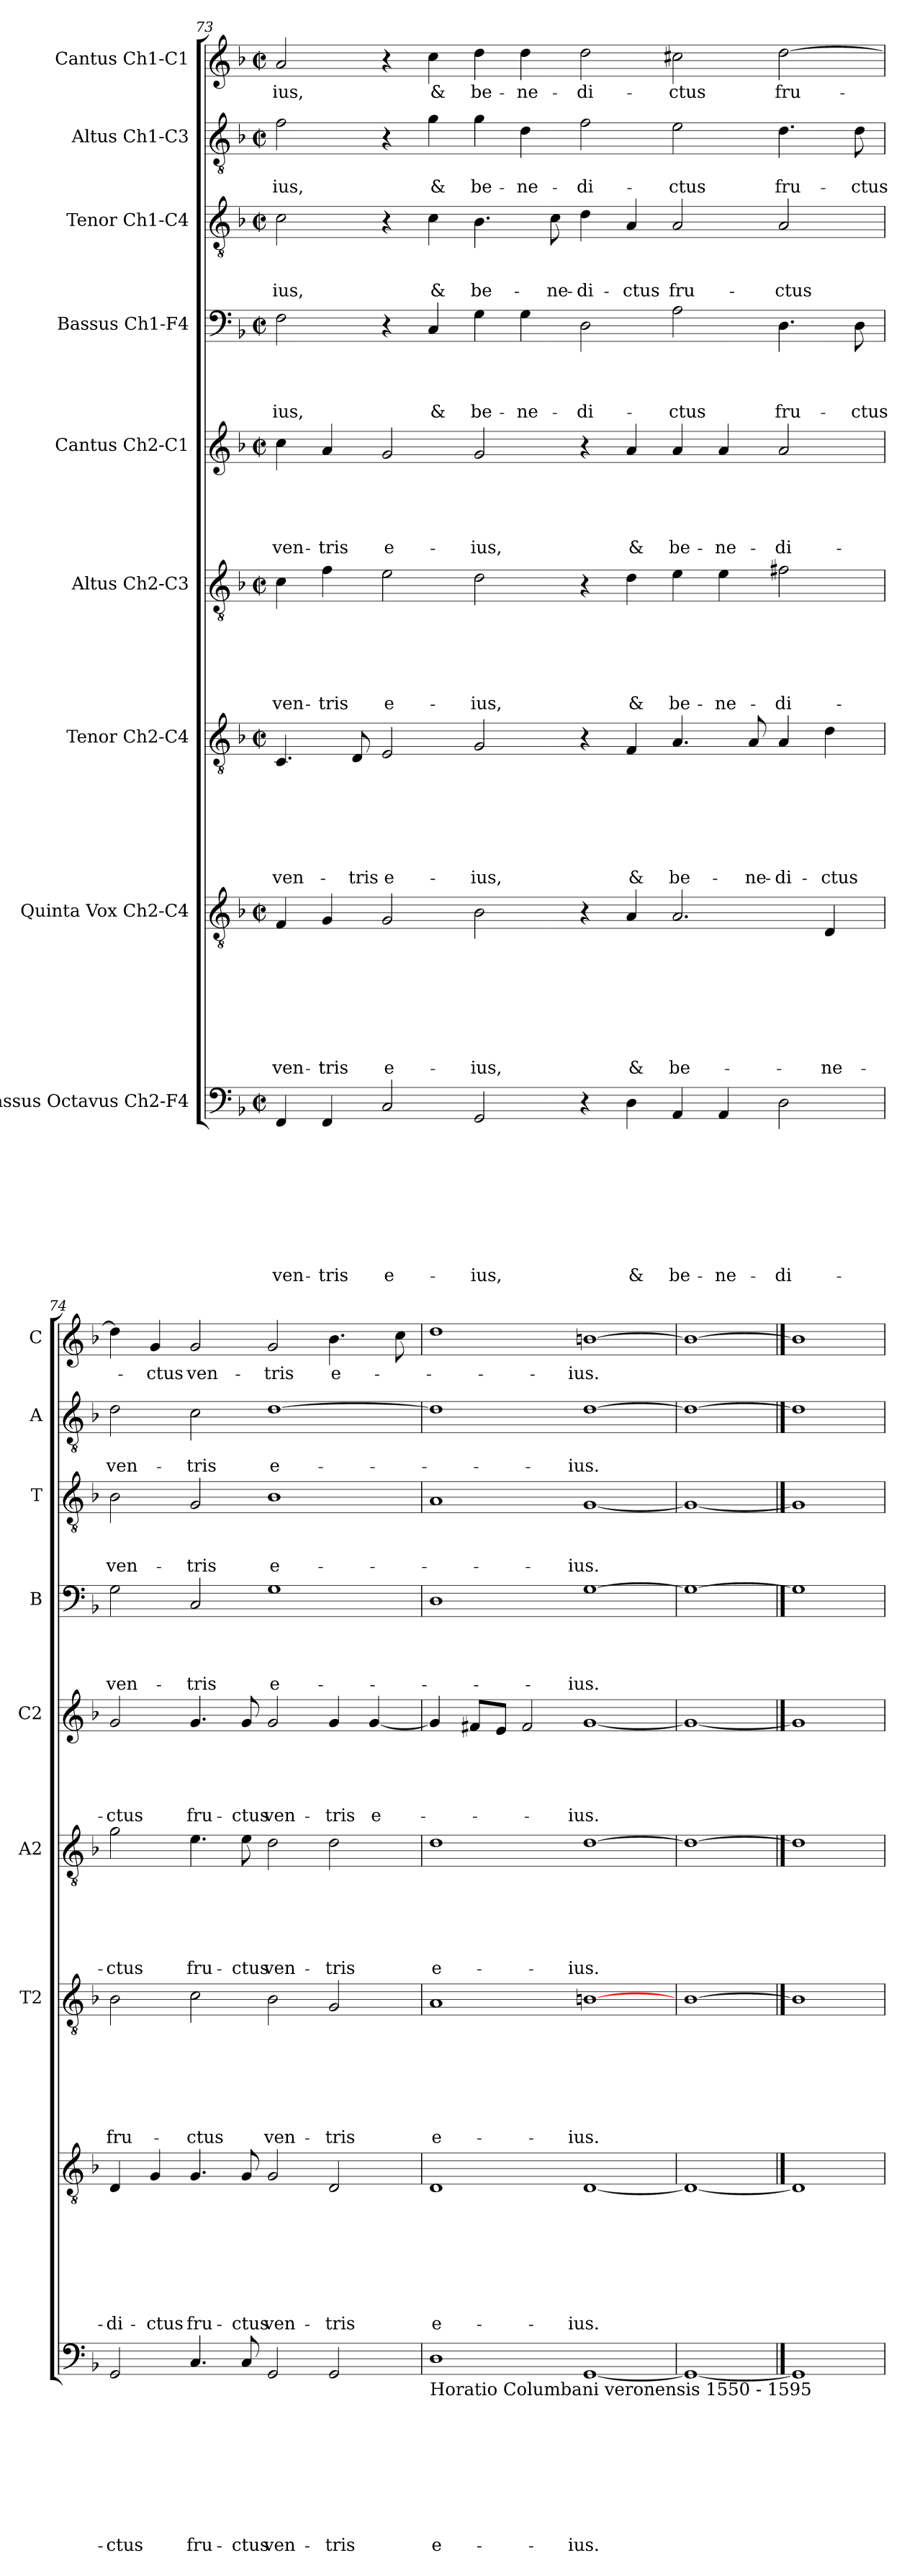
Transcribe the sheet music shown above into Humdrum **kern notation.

**kern	**text	**text	**text	**text	**text	**text	**text	**text	**text	**kern	**text	**text	**text	**text	**text	**text	**text	**text	**kern	**text	**text	**text	**text	**text	**text	**text	**kern	**text	**text	**text	**text	**text	**text	**kern	**text	**text	**text	**text	**text	**kern	**text	**text	**text	**text	**kern	**text	**text	**text	**kern	**text	**text	**kern	**text
*part9	*part9	*part9	*part9	*part9	*part9	*part9	*part9	*part9	*part9	*part8	*part8	*part8	*part8	*part8	*part8	*part8	*part8	*part8	*part7	*part7	*part7	*part7	*part7	*part7	*part7	*part7	*part6	*part6	*part6	*part6	*part6	*part6	*part6	*part5	*part5	*part5	*part5	*part5	*part5	*part4	*part4	*part4	*part4	*part4	*part3	*part3	*part3	*part3	*part2	*part2	*part2	*part1	*part1
*staff9	*staff9	*staff9	*staff9	*staff9	*staff9	*staff9	*staff9	*staff9	*staff9	*staff8	*staff8	*staff8	*staff8	*staff8	*staff8	*staff8	*staff8	*staff8	*staff7	*staff7	*staff7	*staff7	*staff7	*staff7	*staff7	*staff7	*staff6	*staff6	*staff6	*staff6	*staff6	*staff6	*staff6	*staff5	*staff5	*staff5	*staff5	*staff5	*staff5	*staff4	*staff4	*staff4	*staff4	*staff4	*staff3	*staff3	*staff3	*staff3	*staff2	*staff2	*staff2	*staff1	*staff1
*I"Bassus Octavus Ch2-F4	*	*	*	*	*	*	*	*	*	*I"Quinta Vox Ch2-C4	*	*	*	*	*	*	*	*	*I"Tenor Ch2-C4	*	*	*	*	*	*	*	*I"Altus Ch2-C3	*	*	*	*	*	*	*I"Cantus Ch2-C1	*	*	*	*	*	*I"Bassus Ch1-F4	*	*	*	*	*I"Tenor Ch1-C4	*	*	*	*I"Altus Ch1-C3	*	*	*I"Cantus Ch1-C1	*
*	*	*	*	*	*	*	*	*	*	*	*	*	*	*	*	*	*	*	*I'T2	*	*	*	*	*	*	*	*I'A2	*	*	*	*	*	*	*I'C2	*	*	*	*	*	*I'B	*	*	*	*	*I'T	*	*	*	*I'A	*	*	*I'C	*
!!LO:PB:g=z
*clefF4	*	*	*	*	*	*	*	*	*	*clefGv2	*	*	*	*	*	*	*	*	*clefGv2	*	*	*	*	*	*	*	*clefGv2	*	*	*	*	*	*	*clefG2	*	*	*	*	*	*clefF4	*	*	*	*	*clefGv2	*	*	*	*clefGv2	*	*	*clefG2	*
*k[b-]	*	*	*	*	*	*	*	*	*	*k[b-]	*	*	*	*	*	*	*	*	*k[b-]	*	*	*	*	*	*	*	*k[b-]	*	*	*	*	*	*	*k[b-]	*	*	*	*	*	*k[b-]	*	*	*	*	*k[b-]	*	*	*	*k[b-]	*	*	*k[b-]	*
*F:	*	*	*	*	*	*	*	*	*	*F:	*	*	*	*	*	*	*	*	*F:	*	*	*	*	*	*	*	*F:	*	*	*	*	*	*	*F:	*	*	*	*	*	*F:	*	*	*	*	*F:	*	*	*	*F:	*	*	*F:	*
*M2/2	*	*	*	*	*	*	*	*	*	*M2/2	*	*	*	*	*	*	*	*	*M2/2	*	*	*	*	*	*	*	*M2/2	*	*	*	*	*	*	*M2/2	*	*	*	*	*	*M2/2	*	*	*	*	*M2/2	*	*	*	*M2/2	*	*	*M2/2	*
*met(c|)	*	*	*	*	*	*	*	*	*	*met(c|)	*	*	*	*	*	*	*	*	*met(c|)	*	*	*	*	*	*	*	*met(c|)	*	*	*	*	*	*	*met(c|)	*	*	*	*	*	*met(c|)	*	*	*	*	*met(c|)	*	*	*	*met(c|)	*	*	*met(c|)	*
=73	=73	=73	=73	=73	=73	=73	=73	=73	=73	=73	=73	=73	=73	=73	=73	=73	=73	=73	=73	=73	=73	=73	=73	=73	=73	=73	=73	=73	=73	=73	=73	=73	=73	=73	=73	=73	=73	=73	=73	=73	=73	=73	=73	=73	=73	=73	=73	=73	=73	=73	=73	=73	=73
!	!	!	!	!	!	!	!	!	!LO:LY:b	!	!	!	!	!	!	!	!	!LO:LY:b	!	!	!	!	!	!	!	!LO:LY:b	!	!	!	!	!	!	!LO:LY:b	!	!	!	!	!	!LO:LY:b	!	!	!	!	!LO:LY:b	!	!	!	!LO:LY:b	!	!	!LO:LY:b	!	!LO:LY:b
4FF/	.	.	.	.	.	.	.	.	ven-	4F/	.	.	.	.	.	.	.	ven-	4.C/	.	.	.	.	.	.	ven-	4c\	.	.	.	.	.	ven-	4cc\	.	.	.	.	ven-	2F\	.	.	.	-ius,	2c\	.	.	-ius,	2f\	.	-ius,	2a/	-ius,
!	!	!	!	!	!	!	!	!	!LO:LY:b	!	!	!	!	!	!	!	!	!LO:LY:b	!	!	!	!	!	!	!	!	!	!	!	!	!	!	!LO:LY:b	!	!	!	!	!	!LO:LY:b	!	!	!	!	!	!	!	!	!	!	!	!	!	!
4FF/	.	.	.	.	.	.	.	.	-tris	4G/	.	.	.	.	.	.	.	-tris	.	.	.	.	.	.	.	.	4f\	.	.	.	.	.	-tris	4a/	.	.	.	.	-tris	.	.	.	.	.	.	.	.	.	.	.	.	.	.
!	!	!	!	!	!	!	!	!	!	!	!	!	!	!	!	!	!	!	!	!	!	!	!	!	!	!LO:LY:b	!	!	!	!	!	!	!	!	!	!	!	!	!	!	!	!	!	!	!	!	!	!	!	!	!	!	!
.	.	.	.	.	.	.	.	.	.	.	.	.	.	.	.	.	.	.	8D/	.	.	.	.	.	.	-tris	.	.	.	.	.	.	.	.	.	.	.	.	.	.	.	.	.	.	.	.	.	.	.	.	.	.	.
!	!	!	!	!	!	!	!	!	!LO:LY:b	!	!	!	!	!	!	!	!	!LO:LY:b	!	!	!	!	!	!	!	!LO:LY:b	!	!	!	!	!	!	!LO:LY:b	!	!	!	!	!	!LO:LY:b	!	!	!	!	!	!	!	!	!	!	!	!	!	!
2C/	.	.	.	.	.	.	.	.	e-	2G/	.	.	.	.	.	.	.	e-	2E/	.	.	.	.	.	.	e-	2e\	.	.	.	.	.	e-	2g/	.	.	.	.	e-	4r	.	.	.	.	4r	.	.	.	4r	.	.	4r	.
!	!	!	!	!	!	!	!	!	!	!	!	!	!	!	!	!	!	!	!	!	!	!	!	!	!	!	!	!	!	!	!	!	!	!	!	!	!	!	!	!	!	!	!	!LO:LY:b	!	!	!	!LO:LY:b	!	!	!LO:LY:b	!	!LO:LY:b
.	.	.	.	.	.	.	.	.	.	.	.	.	.	.	.	.	.	.	.	.	.	.	.	.	.	.	.	.	.	.	.	.	.	.	.	.	.	.	.	4C/	.	.	.	&	4c\	.	.	&	4g\	.	&	4cc\	&
!	!	!	!	!	!	!	!	!	!LO:LY:b	!	!	!	!	!	!	!	!	!LO:LY:b	!	!	!	!	!	!	!	!LO:LY:b	!	!	!	!	!	!	!LO:LY:b	!	!	!	!	!	!LO:LY:b	!	!	!	!	!LO:LY:b	!	!	!	!LO:LY:b	!	!	!LO:LY:b	!	!LO:LY:b
2GG/	.	.	.	.	.	.	.	.	-ius,	2B-\	.	.	.	.	.	.	.	-ius,	2G/	.	.	.	.	.	.	-ius,	2d\	.	.	.	.	.	-ius,	2g/	.	.	.	.	-ius,	4G\	.	.	.	be-	4.B-\	.	.	be-	4g\	.	be-	4dd\	be-
!	!	!	!	!	!	!	!	!	!	!	!	!	!	!	!	!	!	!	!	!	!	!	!	!	!	!	!	!	!	!	!	!	!	!	!	!	!	!	!	!	!	!	!	!LO:LY:b	!	!	!	!	!	!	!LO:LY:b	!	!LO:LY:b
.	.	.	.	.	.	.	.	.	.	.	.	.	.	.	.	.	.	.	.	.	.	.	.	.	.	.	.	.	.	.	.	.	.	.	.	.	.	.	.	4G\	.	.	.	-ne-	.	.	.	.	4d\	.	-ne-	4dd\	-ne-
!	!	!	!	!	!	!	!	!	!	!	!	!	!	!	!	!	!	!	!	!	!	!	!	!	!	!	!	!	!	!	!	!	!	!	!	!	!	!	!	!	!	!	!	!	!	!	!	!LO:LY:b	!	!	!	!	!
.	.	.	.	.	.	.	.	.	.	.	.	.	.	.	.	.	.	.	.	.	.	.	.	.	.	.	.	.	.	.	.	.	.	.	.	.	.	.	.	.	.	.	.	.	8c\	.	.	-ne-	.	.	.	.	.
!	!	!	!	!	!	!	!	!	!	!	!	!	!	!	!	!	!	!	!	!	!	!	!	!	!	!	!	!	!	!	!	!	!	!	!	!	!	!	!	!	!	!	!	!LO:LY:b	!	!	!	!LO:LY:b	!	!	!LO:LY:b	!	!LO:LY:b
4r	.	.	.	.	.	.	.	.	.	4r	.	.	.	.	.	.	.	.	4r	.	.	.	.	.	.	.	4r	.	.	.	.	.	.	4r	.	.	.	.	.	2D\	.	.	.	-di-	4d\	.	.	-di-	2f\	.	-di-	2dd\	-di-
!	!	!	!	!	!	!	!	!	!LO:LY:b	!	!	!	!	!	!	!	!	!LO:LY:b	!	!	!	!	!	!	!	!LO:LY:b	!	!	!	!	!	!	!LO:LY:b	!	!	!	!	!	!LO:LY:b	!	!	!	!	!	!	!	!	!LO:LY:b	!	!	!	!	!
4D\	.	.	.	.	.	.	.	.	&	4A/	.	.	.	.	.	.	.	&	4F/	.	.	.	.	.	.	&	4d\	.	.	.	.	.	&	4a/	.	.	.	.	&	.	.	.	.	.	4A/	.	.	-ctus	.	.	.	.	.
!	!	!	!	!	!	!	!	!	!LO:LY:b	!	!	!	!	!	!	!	!	!LO:LY:b	!	!	!	!	!	!	!	!LO:LY:b	!	!	!	!	!	!	!LO:LY:b	!	!	!	!	!	!LO:LY:b	!	!	!	!	!LO:LY:b	!	!	!	!LO:LY:b	!	!	!LO:LY:b	!	!LO:LY:b
4AA/	.	.	.	.	.	.	.	.	be-	2.A/	.	.	.	.	.	.	.	be-	4.A/	.	.	.	.	.	.	be-	4e\	.	.	.	.	.	be-	4a/	.	.	.	.	be-	2A\	.	.	.	-ctus	2A/	.	.	fru-	2e\	.	-ctus	2cc#X\	-ctus
!	!	!	!	!	!	!	!	!	!LO:LY:b	!	!	!	!	!	!	!	!	!	!	!	!	!	!	!	!	!	!	!	!	!	!	!	!LO:LY:b	!	!	!	!	!	!LO:LY:b	!	!	!	!	!	!	!	!	!	!	!	!	!	!
4AA/	.	.	.	.	.	.	.	.	-ne-	.	.	.	.	.	.	.	.	.	.	.	.	.	.	.	.	.	4e\	.	.	.	.	.	-ne-	4a/	.	.	.	.	-ne-	.	.	.	.	.	.	.	.	.	.	.	.	.	.
!	!	!	!	!	!	!	!	!	!	!	!	!	!	!	!	!	!	!	!	!	!	!	!	!	!	!LO:LY:b	!	!	!	!	!	!	!	!	!	!	!	!	!	!	!	!	!	!	!	!	!	!	!	!	!	!	!
.	.	.	.	.	.	.	.	.	.	.	.	.	.	.	.	.	.	.	8A/	.	.	.	.	.	.	-ne-	.	.	.	.	.	.	.	.	.	.	.	.	.	.	.	.	.	.	.	.	.	.	.	.	.	.	.
!	!	!	!	!	!	!	!	!	!LO:LY:b	!	!	!	!	!	!	!	!	!	!	!	!	!	!	!	!	!LO:LY:b	!	!	!	!	!	!	!LO:LY:b	!	!	!	!	!	!LO:LY:b	!	!	!	!	!LO:LY:b	!	!	!	!LO:LY:b	!	!	!LO:LY:b	!	!LO:LY:b
2D\	.	.	.	.	.	.	.	.	-di-	.	.	.	.	.	.	.	.	.	4A/	.	.	.	.	.	.	-di-	2f#X\	.	.	.	.	.	-di-	2a/	.	.	.	.	-di-	4.D\	.	.	.	fru-	2A/	.	.	-ctus	4.d\	.	fru-	[2dd\	fru-
!	!	!	!	!	!	!	!	!	!	!	!	!	!	!	!	!	!	!LO:LY:b	!	!	!	!	!	!	!	!LO:LY:b	!	!	!	!	!	!	!	!	!	!	!	!	!	!	!	!	!	!	!	!	!	!	!	!	!	!	!
.	.	.	.	.	.	.	.	.	.	4D/	.	.	.	.	.	.	.	-ne-	4d\	.	.	.	.	.	.	-ctus	.	.	.	.	.	.	.	.	.	.	.	.	.	.	.	.	.	.	.	.	.	.	.	.	.	.	.
!	!	!	!	!	!	!	!	!	!	!	!	!	!	!	!	!	!	!	!	!	!	!	!	!	!	!	!	!	!	!	!	!	!	!	!	!	!	!	!	!	!	!	!	!LO:LY:b	!	!	!	!	!	!	!LO:LY:b	!	!
.	.	.	.	.	.	.	.	.	.	.	.	.	.	.	.	.	.	.	.	.	.	.	.	.	.	.	.	.	.	.	.	.	.	.	.	.	.	.	.	8D\	.	.	.	-ctus	.	.	.	.	8d\	.	-ctus	.	.
=74	=74	=74	=74	=74	=74	=74	=74	=74	=74	=74	=74	=74	=74	=74	=74	=74	=74	=74	=74	=74	=74	=74	=74	=74	=74	=74	=74	=74	=74	=74	=74	=74	=74	=74	=74	=74	=74	=74	=74	=74	=74	=74	=74	=74	=74	=74	=74	=74	=74	=74	=74	=74	=74
!	!	!	!	!	!	!	!	!	!LO:LY:b	!	!	!	!	!	!	!	!	!LO:LY:b	!	!	!	!	!	!	!	!LO:LY:b	!	!	!	!	!	!	!LO:LY:b	!	!	!	!	!	!LO:LY:b	!	!	!	!	!LO:LY:b	!	!	!	!LO:LY:b	!	!	!LO:LY:b	!	!
2GG/	.	.	.	.	.	.	.	.	-ctus	4D/	.	.	.	.	.	.	.	-di-	2B-\	.	.	.	.	.	.	fru-	2g\	.	.	.	.	.	-ctus	2g/	.	.	.	.	-ctus	2G\	.	.	.	ven-	2B-\	.	.	ven-	2d\	.	ven-	4dd\]	.
!	!	!	!	!	!	!	!	!	!	!	!	!	!	!	!	!	!	!LO:LY:b	!	!	!	!	!	!	!	!	!	!	!	!	!	!	!	!	!	!	!	!	!	!	!	!	!	!	!	!	!	!	!	!	!	!	!LO:LY:b
.	.	.	.	.	.	.	.	.	.	4G/	.	.	.	.	.	.	.	-ctus	.	.	.	.	.	.	.	.	.	.	.	.	.	.	.	.	.	.	.	.	.	.	.	.	.	.	.	.	.	.	.	.	.	4g/	-ctus
!	!	!	!	!	!	!	!	!	!LO:LY:b	!	!	!	!	!	!	!	!	!LO:LY:b	!	!	!	!	!	!	!	!LO:LY:b	!	!	!	!	!	!	!LO:LY:b	!	!	!	!	!	!LO:LY:b	!	!	!	!	!LO:LY:b	!	!	!	!LO:LY:b	!	!	!LO:LY:b	!	!LO:LY:b
4.C/	.	.	.	.	.	.	.	.	fru-	4.G/	.	.	.	.	.	.	.	fru-	2c\	.	.	.	.	.	.	-ctus	4.e\	.	.	.	.	.	fru-	4.g/	.	.	.	.	fru-	2C/	.	.	.	-tris	2G/	.	.	-tris	2c\	.	-tris	2g/	ven-
!	!	!	!	!	!	!	!	!	!LO:LY:b	!	!	!	!	!	!	!	!	!LO:LY:b	!	!	!	!	!	!	!	!	!	!	!	!	!	!	!LO:LY:b	!	!	!	!	!	!LO:LY:b	!	!	!	!	!	!	!	!	!	!	!	!	!	!
8C/	.	.	.	.	.	.	.	.	-ctus	8G/	.	.	.	.	.	.	.	-ctus	.	.	.	.	.	.	.	.	8e\	.	.	.	.	.	-ctus	8g/	.	.	.	.	-ctus	.	.	.	.	.	.	.	.	.	.	.	.	.	.
!	!	!	!	!	!	!	!	!	!LO:LY:b	!	!	!	!	!	!	!	!	!LO:LY:b	!	!	!	!	!	!	!	!LO:LY:b	!	!	!	!	!	!	!LO:LY:b	!	!	!	!	!	!LO:LY:b	!	!	!	!	!LO:LY:b	!	!	!	!LO:LY:b	!	!	!LO:LY:b	!	!LO:LY:b
2GG/	.	.	.	.	.	.	.	.	ven-	2G/	.	.	.	.	.	.	.	ven-	2B-\	.	.	.	.	.	.	ven-	2d\	.	.	.	.	.	ven-	2g/	.	.	.	.	ven-	1G	.	.	.	e-	1B-	.	.	e-	[1d	.	e-	2g/	-tris
!	!	!	!	!	!	!	!	!	!LO:LY:b	!	!	!	!	!	!	!	!	!LO:LY:b	!	!	!	!	!	!	!	!LO:LY:b	!	!	!	!	!	!	!LO:LY:b	!	!	!	!	!	!LO:LY:b	!	!	!	!	!	!	!	!	!	!	!	!	!	!LO:LY:b
2GG/	.	.	.	.	.	.	.	.	-tris	2D/	.	.	.	.	.	.	.	-tris	2G/	.	.	.	.	.	.	-tris	2d\	.	.	.	.	.	-tris	4g/	.	.	.	.	-tris	.	.	.	.	.	.	.	.	.	.	.	.	4.b-\	e-
!	!	!	!	!	!	!	!	!	!	!	!	!	!	!	!	!	!	!	!	!	!	!	!	!	!	!	!	!	!	!	!	!	!	!	!	!	!	!	!LO:LY:b	!	!	!	!	!	!	!	!	!	!	!	!	!	!
.	.	.	.	.	.	.	.	.	.	.	.	.	.	.	.	.	.	.	.	.	.	.	.	.	.	.	.	.	.	.	.	.	.	[4g/	.	.	.	.	e-	.	.	.	.	.	.	.	.	.	.	.	.	.	.
.	.	.	.	.	.	.	.	.	.	.	.	.	.	.	.	.	.	.	.	.	.	.	.	.	.	.	.	.	.	.	.	.	.	.	.	.	.	.	.	.	.	.	.	.	.	.	.	.	.	.	.	8cc\	.
=75	=75	=75	=75	=75	=75	=75	=75	=75	=75	=75	=75	=75	=75	=75	=75	=75	=75	=75	=75	=75	=75	=75	=75	=75	=75	=75	=75	=75	=75	=75	=75	=75	=75	=75	=75	=75	=75	=75	=75	=75	=75	=75	=75	=75	=75	=75	=75	=75	=75	=75	=75	=75	=75
!LO:TX:b:t=Horatio Columbani veronensis 1550 - 1595	!	!	!	!	!	!	!	!	!	!	!	!	!	!	!	!	!	!	!	!	!	!	!	!	!	!	!	!	!	!	!	!	!	!	!	!	!	!	!	!	!	!	!	!	!	!	!	!	!	!	!	!	!
!	!	!	!	!	!	!	!	!	!LO:LY:b	!	!	!	!	!	!	!	!	!LO:LY:b	!	!	!	!	!	!	!	!LO:LY:b	!	!	!	!	!	!	!LO:LY:b	!	!	!	!	!	!	!	!	!	!	!	!	!	!	!	!	!	!	!	!
1D	.	.	.	.	.	.	.	.	e-	1D	.	.	.	.	.	.	.	e-	1A	.	.	.	.	.	.	e-	1d	.	.	.	.	.	e-	4g/]	.	.	.	.	.	1D	.	.	.	.	1A	.	.	.	1d]	.	.	1dd	.
.	.	.	.	.	.	.	.	.	.	.	.	.	.	.	.	.	.	.	.	.	.	.	.	.	.	.	.	.	.	.	.	.	.	8f#X/L	.	.	.	.	.	.	.	.	.	.	.	.	.	.	.	.	.	.	.
.	.	.	.	.	.	.	.	.	.	.	.	.	.	.	.	.	.	.	.	.	.	.	.	.	.	.	.	.	.	.	.	.	.	8e/J	.	.	.	.	.	.	.	.	.	.	.	.	.	.	.	.	.	.	.
.	.	.	.	.	.	.	.	.	.	.	.	.	.	.	.	.	.	.	.	.	.	.	.	.	.	.	.	.	.	.	.	.	.	2f#/	.	.	.	.	.	.	.	.	.	.	.	.	.	.	.	.	.	.	.
!	!	!	!	!	!	!	!	!	!LO:LY:b	!	!	!	!	!	!	!	!	!LO:LY:b	!	!	!	!	!	!	!	!LO:LY:b	!	!	!	!	!	!	!LO:LY:b	!	!	!	!	!	!LO:LY:b	!	!	!	!	!LO:LY:b	!	!	!	!LO:LY:b	!	!	!LO:LY:b	!	!LO:LY:b
[1GG	.	.	.	.	.	.	.	.	-ius.	[1D	.	.	.	.	.	.	.	-ius.	[1Bn	.	.	.	.	.	.	-ius.	[1d	.	.	.	.	.	-ius.	[1g	.	.	.	.	-ius.	[1G	.	.	.	-ius.	[1G	.	.	-ius.	[1d	.	-ius.	[1bn	-ius.
=76	=76	=76	=76	=76	=76	=76	=76	=76	=76	=76	=76	=76	=76	=76	=76	=76	=76	=76	=76	=76	=76	=76	=76	=76	=76	=76	=76	=76	=76	=76	=76	=76	=76	=76	=76	=76	=76	=76	=76	=76	=76	=76	=76	=76	=76	=76	=76	=76	=76	=76	=76	=76	=76
1GG_	.	.	.	.	.	.	.	.	.	1D_	.	.	.	.	.	.	.	.	[1B-	.	.	.	.	.	.	.	1d_	.	.	.	.	.	.	1g_	.	.	.	.	.	1G_	.	.	.	.	1G_	.	.	.	1d_	.	.	1b_	.
==77	==77	==77	==77	==77	==77	==77	==77	==77	==77	==77	==77	==77	==77	==77	==77	==77	==77	==77	==77	==77	==77	==77	==77	==77	==77	==77	==77	==77	==77	==77	==77	==77	==77	==77	==77	==77	==77	==77	==77	==77	==77	==77	==77	==77	==77	==77	==77	==77	==77	==77	==77	==77	==77
1GG]	.	.	.	.	.	.	.	.	.	1D]	.	.	.	.	.	.	.	.	1B-]	.	.	.	.	.	.	.	1d]	.	.	.	.	.	.	1g]	.	.	.	.	.	1G]	.	.	.	.	1G]	.	.	.	1d]	.	.	1b]	.
=	=	=	=	=	=	=	=	=	=	=	=	=	=	=	=	=	=	=	=	=	=	=	=	=	=	=	=	=	=	=	=	=	=	=	=	=	=	=	=	=	=	=	=	=	=	=	=	=	=	=	=	=	=
*-	*-	*-	*-	*-	*-	*-	*-	*-	*-	*-	*-	*-	*-	*-	*-	*-	*-	*-	*-	*-	*-	*-	*-	*-	*-	*-	*-	*-	*-	*-	*-	*-	*-	*-	*-	*-	*-	*-	*-	*-	*-	*-	*-	*-	*-	*-	*-	*-	*-	*-	*-	*-	*-
